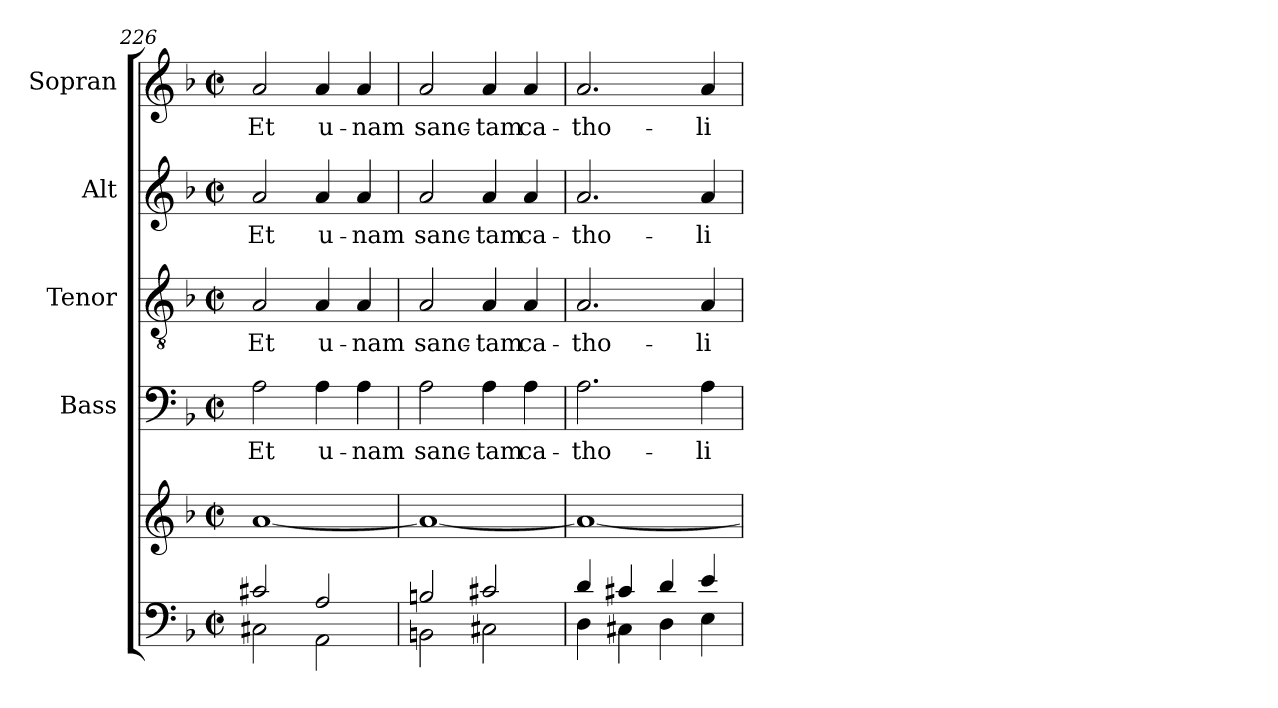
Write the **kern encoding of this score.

**kern	**kern	**kern	**text	**kern	**text	**kern	**text	**kern	**text
*part5	*part5	*part4	*part4	*part3	*part3	*part2	*part2	*part1	*part1
*staff6	*staff5	*staff4	*staff4	*staff3	*staff3	*staff2	*staff2	*staff1	*staff1
*	*	*I"Bass	*	*I"Tenor	*	*I"Alt	*	*I"Sopran	*
*	*	*I'B.	*	*I'T.	*	*I'A.	*	*I'S.	*
*clefF4	*clefG2	*clefF4	*	*clefGv2	*	*clefG2	*	*clefG2	*
*k[b-]	*k[b-]	*k[b-]	*	*k[b-]	*	*k[b-]	*	*k[b-]	*
*F:	*F:	*F:	*	*F:	*	*F:	*	*F:	*
*M2/2	*M2/2	*M2/2	*	*M2/2	*	*M2/2	*	*M2/2	*
*met(c|)	*met(c|)	*met(c|)	*	*met(c|)	*	*met(c|)	*	*met(c|)	*
=226	=226	=226	=226	=226	=226	=226	=226	=226	=226
*^	*	*	*	*	*	*	*	*	*
!	!	!	!	!LO:LY:b	!	!LO:LY:b	!	!LO:LY:b	!	!LO:LY:b
2c#X/	2C#X\	[1a	2A\	Et	2A/	Et	2a/	Et	2a/	Et
!	!	!	!	!LO:LY:b	!	!LO:LY:b	!	!LO:LY:b	!	!LO:LY:b
2A/	2AA\	.	4A\	u-	4A/	u-	4a/	u-	4a/	u-
!	!	!	!	!LO:LY:b	!	!LO:LY:b	!	!LO:LY:b	!	!LO:LY:b
.	.	.	4A\	-nam	4A/	-nam	4a/	-nam	4a/	-nam
=227	=227	=227	=227	=227	=227	=227	=227	=227	=227	=227
!	!	!	!	!LO:LY:b	!	!LO:LY:b	!	!LO:LY:b	!	!LO:LY:b
2Bn/	2BBn\	1a_	2A\	sanc-	2A/	sanc-	2a/	sanc-	2a/	sanc-
!	!	!	!	!LO:LY:b	!	!LO:LY:b	!	!LO:LY:b	!	!LO:LY:b
2c#X/	2C#X\	.	4A\	-tam	4A/	-tam	4a/	-tam	4a/	-tam
!	!	!	!	!LO:LY:b	!	!LO:LY:b	!	!LO:LY:b	!	!LO:LY:b
.	.	.	4A\	ca-	4A/	ca-	4a/	ca-	4a/	ca-
=228	=228	=228	=228	=228	=228	=228	=228	=228	=228	=228
!	!	!	!	!LO:LY:b	!	!LO:LY:b	!	!LO:LY:b	!	!LO:LY:b
4d/	4D\	1a_	2.A\	-tho-	2.A/	-tho-	2.a/	-tho-	2.a/	-tho-
4c#X/	4C#X\	.	.	.	.	.	.	.	.	.
4d/	4D\	.	.	.	.	.	.	.	.	.
!	!	!	!	!LO:LY:b	!	!LO:LY:b	!	!LO:LY:b	!	!LO:LY:b
4e/	4E\	.	4A\	-li-	4A/	-li-	4a/	-li-	4a/	-li-
*v	*v	*	*	*	*	*	*	*	*	*
=	=	=	=	=	=	=	=	=	=
*-	*-	*-	*-	*-	*-	*-	*-	*-	*-
